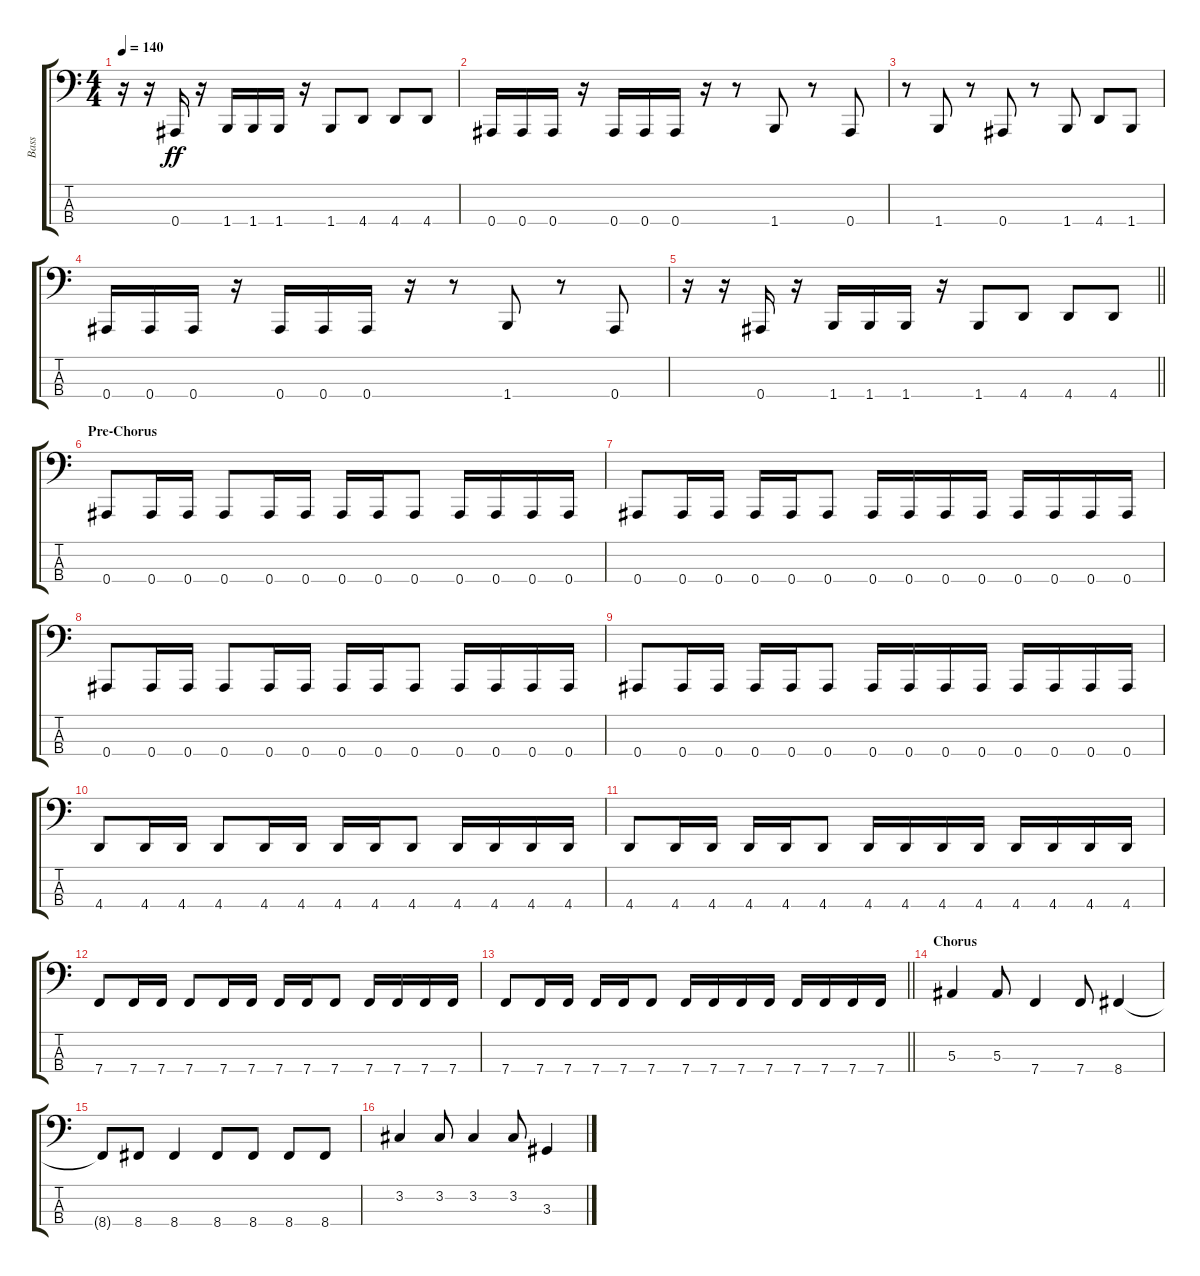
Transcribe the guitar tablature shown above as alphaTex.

\track ("Bass" "Bass") {instrument electricbassfinger}
\staff {score tabs}
\tuning (Eb2 Bb1 F1 Bb0) {hide}
\ts (4 4)
\tempo 140
\clef f4
\ks c
r.16{dy ff} r.16 0.4.16 r.16 1.4.16 1.4.16 1.4.16 r.16 1.4.8 4.4.8 4.4.8 4.4.8 |
0.4.16 0.4.16 0.4.16 r.16 0.4.16 0.4.16 0.4.16 r.16 r.8 1.4.8 r.8 0.4.8 |
r.8 1.4.8 r.8 0.4.8 r.8 1.4.8 4.4.8 1.4.8 |
0.4.16 0.4.16 0.4.16 r.16 0.4.16 0.4.16 0.4.16 r.16 r.8 1.4.8 r.8 0.4.8 |
\barLineRight lightlight
r.16 r.16 0.4.16 r.16 1.4.16 1.4.16 1.4.16 r.16 1.4.8 4.4.8 4.4.8 4.4.8 |
\section ("" "Pre-Chorus")
0.4.8 0.4.16 0.4.16 0.4.8 0.4.16 0.4.16 0.4.16 0.4.16 0.4.8 0.4.16 0.4.16 0.4.16 0.4.16 |
0.4.8 0.4.16 0.4.16 0.4.16 0.4.16 0.4.8 0.4.16 0.4.16 0.4.16 0.4.16 0.4.16 0.4.16 0.4.16 0.4.16 |
0.4.8 0.4.16 0.4.16 0.4.8 0.4.16 0.4.16 0.4.16 0.4.16 0.4.8 0.4.16 0.4.16 0.4.16 0.4.16 |
0.4.8 0.4.16 0.4.16 0.4.16 0.4.16 0.4.8 0.4.16 0.4.16 0.4.16 0.4.16 0.4.16 0.4.16 0.4.16 0.4.16 |
4.4.8 4.4.16 4.4.16 4.4.8 4.4.16 4.4.16 4.4.16 4.4.16 4.4.8 4.4.16 4.4.16 4.4.16 4.4.16 |
4.4.8 4.4.16 4.4.16 4.4.16 4.4.16 4.4.8 4.4.16 4.4.16 4.4.16 4.4.16 4.4.16 4.4.16 4.4.16 4.4.16 |
7.4.8 7.4.16 7.4.16 7.4.8 7.4.16 7.4.16 7.4.16 7.4.16 7.4.8 7.4.16 7.4.16 7.4.16 7.4.16 |
\barLineRight lightlight
7.4.8 7.4.16 7.4.16 7.4.16 7.4.16 7.4.8 7.4.16 7.4.16 7.4.16 7.4.16 7.4.16 7.4.16 7.4.16 7.4.16 |
\section ("" "Chorus")
5.3.4 5.3.8 7.4.4 7.4.8 8.4.4 |
8.4{t}.8 8.4.8 8.4.4 8.4.8 8.4.8 8.4.8 8.4.8 |
3.2.4 3.2.8 3.2.4 3.2.8 3.3.4
